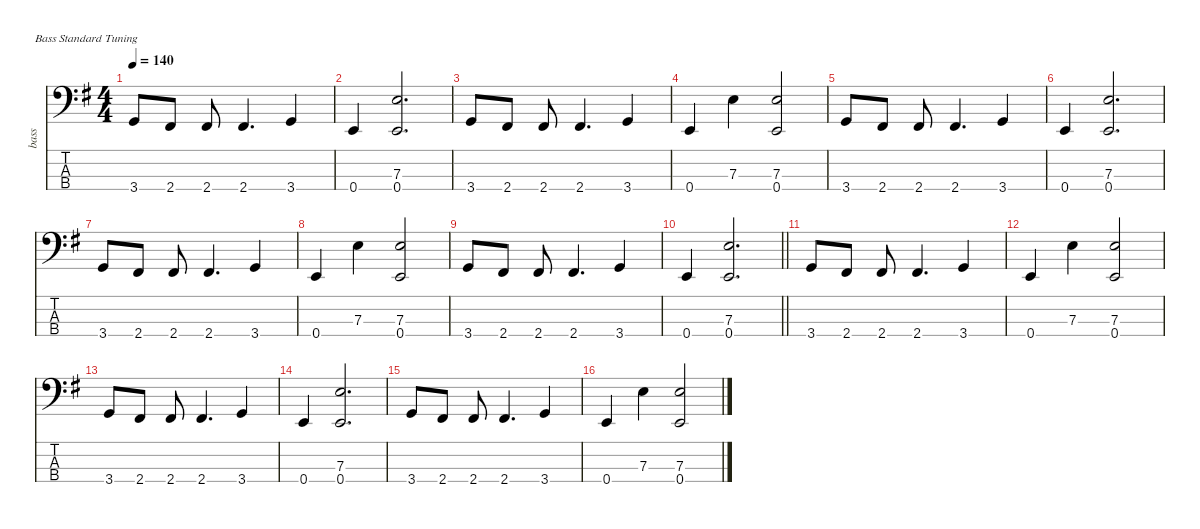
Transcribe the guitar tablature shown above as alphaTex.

\defaultSystemsLayout 4
\hideDynamics
\bracketExtendMode nobrackets
\otherSystemsTrackNameOrientation horizontal
\track ("Bass" "bass") {defaultSystemsLayout 8 instrument electricbasspick}
\staff {score tabs}
\tuning (G2 D2 A1 E1)
\ts (4 4)
\tempo 140
\clef f4
\ks eminor
3.4{acc forcenatural}.8{dy f beam Up} 2.4{acc #}.8{beam Up} 2.4{acc #}.8{beam Up} 2.4{acc #}.4{d beam Up} 3.4{acc forcenatural}.4{beam Up} |
0.4{acc forcenatural}.4{beam Up} (7.3{acc forcenatural} 0.4{acc forcenatural}).2{d beam Up} |
3.4{acc forcenatural}.8{beam Up} 2.4{acc #}.8{beam Up} 2.4{acc #}.8{beam Up} 2.4{acc #}.4{d beam Up} 3.4{acc forcenatural}.4{beam Up} |
0.4{acc forcenatural}.4{beam Up} 7.3{acc forcenatural}.4{beam Down} (7.3{acc forcenatural} 0.4{acc forcenatural}).2{beam Up} |
3.4{acc forcenatural}.8{beam Up} 2.4{acc #}.8{beam Up} 2.4{acc #}.8{beam Up} 2.4{acc #}.4{d beam Up} 3.4{acc forcenatural}.4{beam Up} |
0.4{acc forcenatural}.4{beam Up} (7.3{acc forcenatural} 0.4{acc forcenatural}).2{d beam Up} |
3.4{acc forcenatural}.8{beam Up} 2.4{acc #}.8{beam Up} 2.4{acc #}.8{beam Up} 2.4{acc #}.4{d beam Up} 3.4{acc forcenatural}.4{beam Up} |
0.4{acc forcenatural}.4{beam Up} 7.3{acc forcenatural}.4{beam Down} (7.3{acc forcenatural} 0.4{acc forcenatural}).2{beam Up} |
3.4{acc forcenatural}.8{beam Up} 2.4{acc #}.8{beam Up} 2.4{acc #}.8{beam Up} 2.4{acc #}.4{d beam Up} 3.4{acc forcenatural}.4{beam Up} |
\barLineRight lightlight
0.4{acc forcenatural}.4{beam Up} (7.3{acc forcenatural} 0.4{acc forcenatural}).2{d beam Up} |
3.4{acc forcenatural}.8{beam Up} 2.4{acc #}.8{beam Up} 2.4{acc #}.8{beam Up} 2.4{acc #}.4{d beam Up} 3.4{acc forcenatural}.4{beam Up} |
0.4{acc forcenatural}.4{beam Up} 7.3{acc forcenatural}.4{beam Down} (7.3{acc forcenatural} 0.4{acc forcenatural}).2{beam Up} |
3.4{acc forcenatural}.8{beam Up} 2.4{acc #}.8{beam Up} 2.4{acc #}.8{beam Up} 2.4{acc #}.4{d beam Up} 3.4{acc forcenatural}.4{beam Up} |
0.4{acc forcenatural}.4{beam Up} (7.3{acc forcenatural} 0.4{acc forcenatural}).2{d beam Up} |
3.4{acc forcenatural}.8{beam Up} 2.4{acc #}.8{beam Up} 2.4{acc #}.8{beam Up} 2.4{acc #}.4{d beam Up} 3.4{acc forcenatural}.4{beam Up} |
0.4{acc forcenatural}.4{beam Up} 7.3{acc forcenatural}.4{beam Down} (7.3{acc forcenatural} 0.4{acc forcenatural}).2{beam Up}
